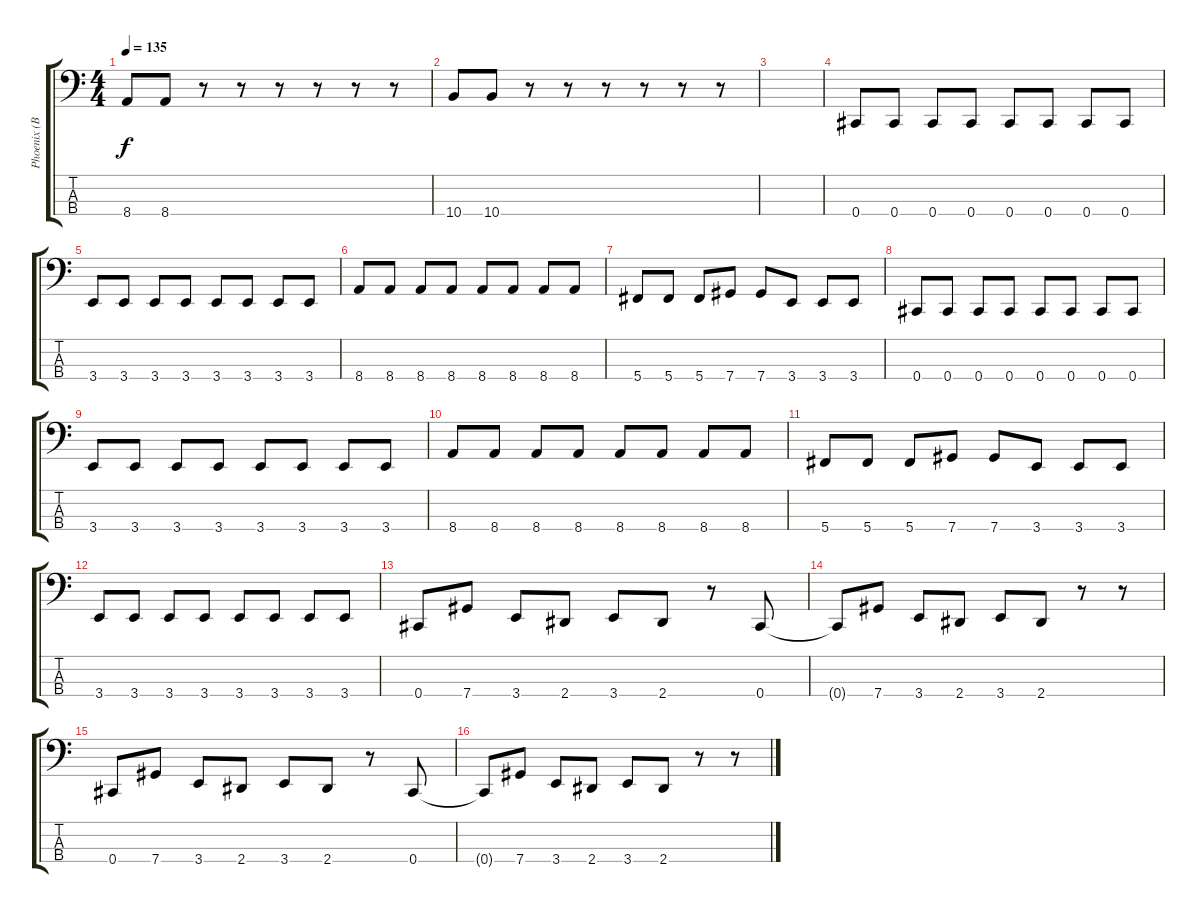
\track ("Phoenix (Bass)" "Phoenix (B") {instrument electricbassfinger}
\staff {score tabs}
\tuning (Gb2 Db2 Ab1 Db1) {hide}
\ts (4 4)
\tempo 135
\clef f4
\ks c
8.4.8{dy f} 8.4.8 r.8 r.8 r.8 r.8 r.8 r.8 |
10.4.8 10.4.8 r.8 r.8 r.8 r.8 r.8 r.8 |
|
0.4.8 0.4.8 0.4.8 0.4.8 0.4.8 0.4.8 0.4.8 0.4.8 |
3.4.8 3.4.8 3.4.8 3.4.8 3.4.8 3.4.8 3.4.8 3.4.8 |
8.4.8 8.4.8 8.4.8 8.4.8 8.4.8 8.4.8 8.4.8 8.4.8 |
5.4.8 5.4.8 5.4.8 7.4.8 7.4.8 3.4.8 3.4.8 3.4.8 |
0.4.8 0.4.8 0.4.8 0.4.8 0.4.8 0.4.8 0.4.8 0.4.8 |
3.4.8 3.4.8 3.4.8 3.4.8 3.4.8 3.4.8 3.4.8 3.4.8 |
8.4.8 8.4.8 8.4.8 8.4.8 8.4.8 8.4.8 8.4.8 8.4.8 |
5.4.8 5.4.8 5.4.8 7.4.8 7.4.8 3.4.8 3.4.8 3.4.8 |
3.4.8 3.4.8 3.4.8 3.4.8 3.4.8 3.4.8 3.4.8 3.4.8 |
0.4.8 7.4.8 3.4.8 2.4.8 3.4.8 2.4.8 r.8 0.4.8 |
0.4{t}.8 7.4.8 3.4.8 2.4.8 3.4.8 2.4.8 r.8 r.8 |
0.4.8 7.4.8 3.4.8 2.4.8 3.4.8 2.4.8 r.8 0.4.8 |
0.4{t}.8 7.4.8 3.4.8 2.4.8 3.4.8 2.4.8 r.8 r.8
